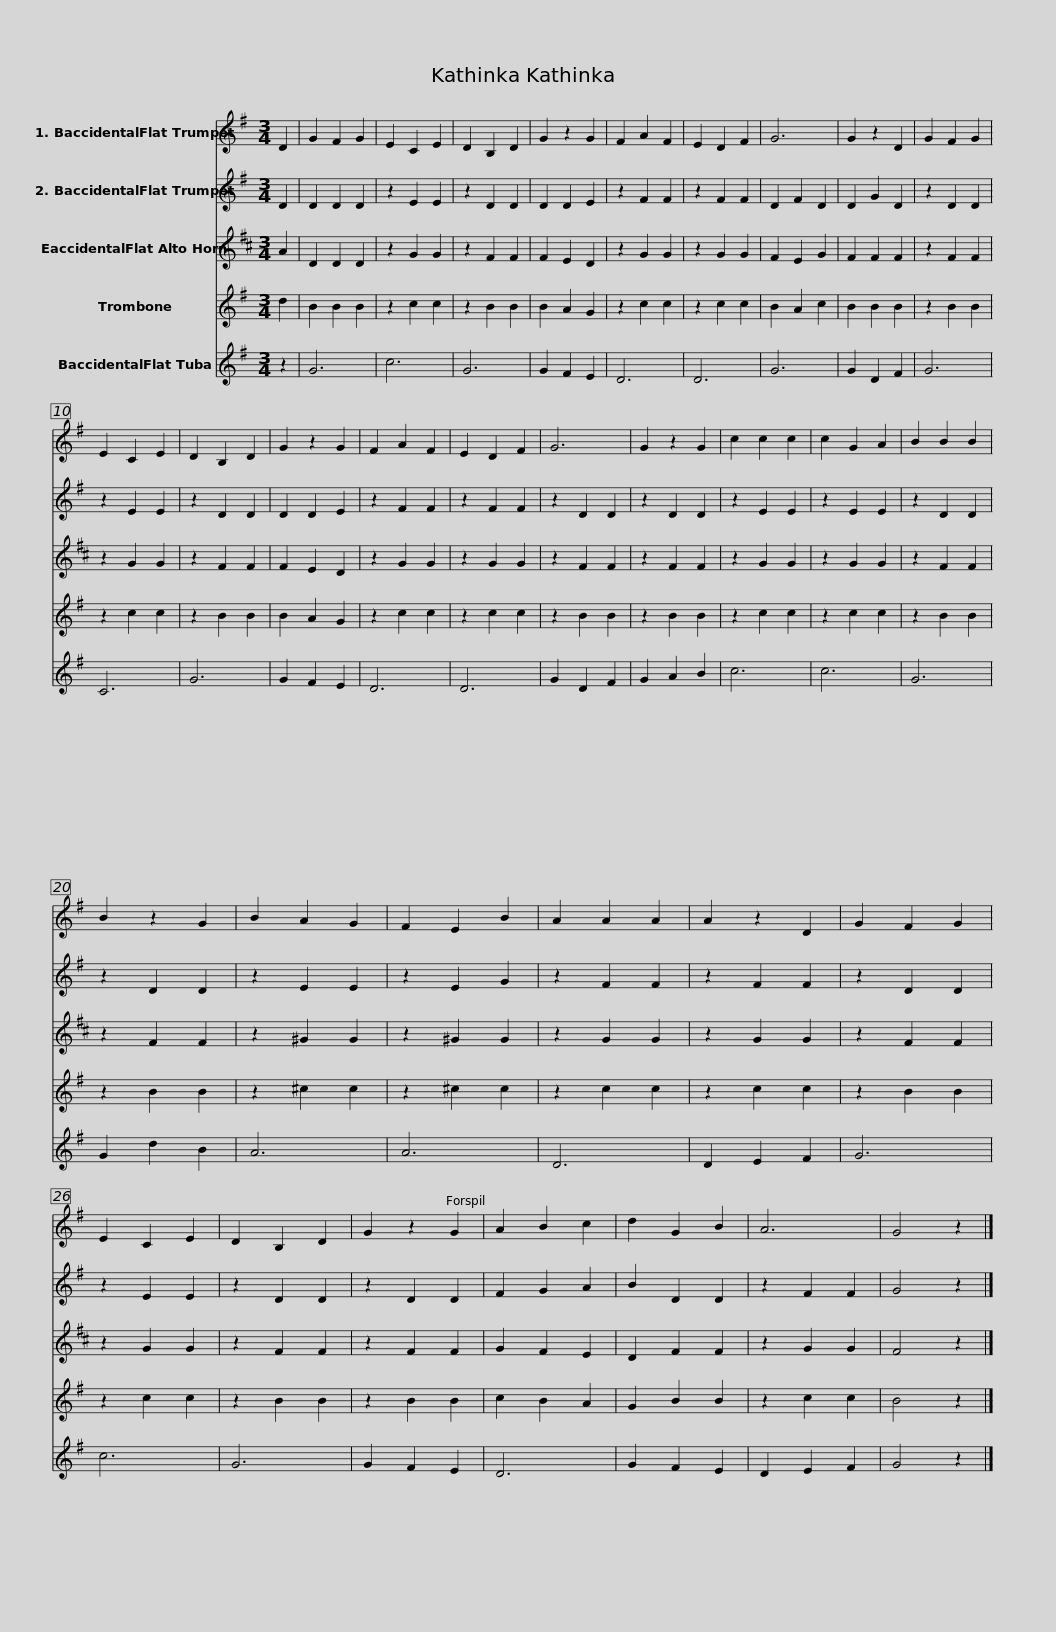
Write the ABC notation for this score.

X:1
%%score 1 2 3 4 5
L:1/8
M:3/4
I:linebreak $
K:none
V:1 treble transpose=-2
V:2 treble transpose=-2
V:3 treble transpose=-9
V:4 treble transpose=-14
V:5 treble transpose=-14
V:1
[K:G] D2 | G2 F2 G2 | E2 C2 E2 | D2 B,2 D2 | G2 z2 G2 | %5
 F2 A2 F2 | E2 D2 F2 | G6 | G2 z2 D2 | G2 F2 G2 | %10
 E2 C2 E2 |$ D2 B,2 D2 | G2 z2 G2 | F2 A2 F2 | E2 D2 F2 | %15
 G6 | G2 z2 G2 | c2 c2 c2 | c2 G2 A2 | B2 B2 B2 | %20
 B2 z2 G2 | B2 A2 G2 |$ F2 E2 B2 | A2 A2 A2 | A2 z2 D2 | %25
 G2 F2 G2 | E2 C2 E2 | D2 B,2 D2 | G2 z2 G2 | A2 B2 c2 | %30
 d2 G2 B2 | A6 | G4 z2 |] %33
V:2
[K:G] D2 | D2 D2 D2 | z2 E2 E2 | z2 D2 D2 | D2 D2 E2 | %5
 z2 F2 F2 | z2 F2 F2 | D2 F2 D2 | D2 G2 D2 | z2 D2 D2 | %10
 z2 E2 E2 |$ z2 D2 D2 | D2 D2 E2 | z2 F2 F2 | z2 F2 F2 | %15
 z2 D2 D2 | z2 D2 D2 | z2 E2 E2 | z2 E2 E2 | z2 D2 D2 | %20
 z2 D2 D2 | z2 E2 E2 |$ z2 E2 G2 | z2 F2 F2 | z2 F2 F2 | %25
 z2 D2 D2 | z2 E2 E2 | z2 D2 D2 | z2 D2 D2 | F2 G2 A2 | %30
 B2 D2 D2 | z2 F2 F2 | G4 z2 |] %33
V:3
[K:D] A2 | D2 D2 D2 | z2 G2 G2 | z2 F2 F2 | F2 E2 D2 | %5
 z2 G2 G2 | z2 G2 G2 | F2 E2 G2 | F2 F2 F2 | z2 F2 F2 | %10
 z2 G2 G2 |$ z2 F2 F2 | F2 E2 D2 | z2 G2 G2 | z2 G2 G2 | %15
 z2 F2 F2 | z2 F2 F2 | z2 G2 G2 | z2 G2 G2 | z2 F2 F2 | %20
 z2 F2 F2 | z2 ^G2 G2 |$ z2 ^G2 G2 | z2 G2 G2 | z2 G2 G2 | %25
 z2 F2 F2 | z2 G2 G2 | z2 F2 F2 | z2 F2 F2 | G2 F2 E2 | %30
 D2 F2 F2 | z2 G2 G2 | F4 z2 |] %33
V:4
[K:G] d2 | B2 B2 B2 | z2 c2 c2 | z2 B2 B2 | B2 A2 G2 | %5
 z2 c2 c2 | z2 c2 c2 | B2 A2 c2 | B2 B2 B2 | z2 B2 B2 | %10
 z2 c2 c2 |$ z2 B2 B2 | B2 A2 G2 | z2 c2 c2 | z2 c2 c2 | %15
 z2 B2 B2 | z2 B2 B2 | z2 c2 c2 | z2 c2 c2 | z2 B2 B2 | %20
 z2 B2 B2 | z2 ^c2 c2 |$ z2 ^c2 c2 | z2 c2 c2 | z2 c2 c2 | %25
 z2 B2 B2 | z2 c2 c2 | z2 B2 B2 | z2 B2 B2 | c2 B2 A2 | %30
 G2 B2 B2 | z2 c2 c2 | B4 z2 |] %33
V:5
[K:G] z2 | G6 | c6 | G6 | G2 F2 E2 | %5
 D6 | D6 | G6 | G2 D2 F2 | G6 | %10
 C6 |$ G6 | G2 F2 E2 | D6 | D6 | %15
 G2 D2 F2 | G2 A2 B2 | c6 | c6 | G6 | %20
 G2 d2 B2 | A6 |$ A6 | D6 | D2 E2 F2 | %25
 G6 | c6 | G6 | G2 F2 E2 | D6 | %30
 G2 F2 E2 | D2 E2 F2 | G4 z2 |] %33
